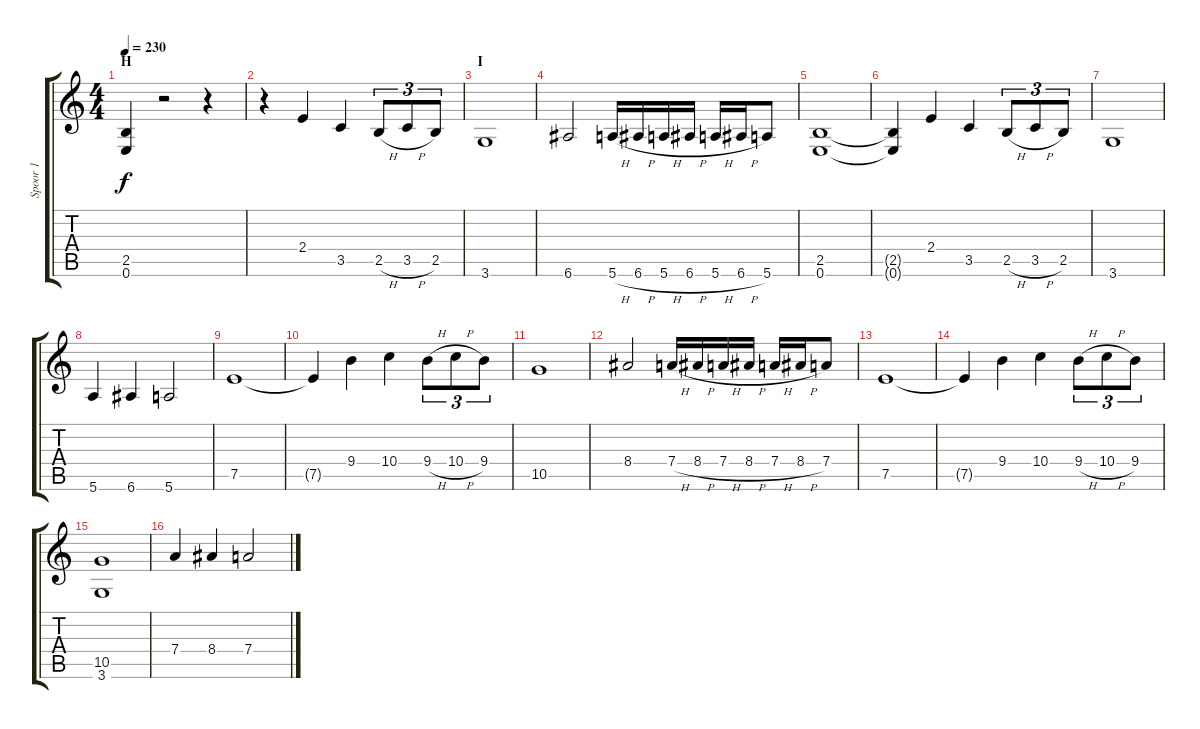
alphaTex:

\track ("Spoor 1" "Spoor 1") {instrument overdrivenguitar}
\staff {score tabs}
\tuning (E4 B3 G3 D3 A2 E2) {hide}
\ts (4 4)
\section ("" "H")
\tempo 230
\clef g2
\ks c
(2.5 0.6).4{dy f} r.2 r.4 |
r.4 2.4.4 3.5.4 2.5{h}.8{tu (3 2)} 3.5{h}.8{tu (3 2)} 2.5.8{tu (3 2)} |
\section ("" "I")
3.6.1 |
6.6.2 5.6{h}.16 6.6{h}.16 5.6{h}.16 6.6{h}.16 5.6{h}.16 6.6{h}.16 5.6.8 |
(2.5 0.6).1 |
(2.5{t} 0.6{t}).4 2.4.4 3.5.4 2.5{h}.8{tu (3 2)} 3.5{h}.8{tu (3 2)} 2.5.8{tu (3 2)} |
3.6.1 |
5.6.4 6.6.4 5.6.2 |
7.5.1 |
7.5{t}.4 9.4.4 10.4.4 9.4{h}.8{tu (3 2)} 10.4{h}.8{tu (3 2)} 9.4.8{tu (3 2)} |
10.5.1 |
8.4.2 7.4{h}.16 8.4{h}.16 7.4{h}.16 8.4{h}.16 7.4{h}.16 8.4{h}.16 7.4.8 |
7.5.1 |
7.5{t}.4 9.4.4 10.4.4 9.4{h}.8{tu (3 2)} 10.4{h}.8{tu (3 2)} 9.4.8{tu (3 2)} |
(10.5 3.6).1 |
7.4.4 8.4.4 7.4.2
